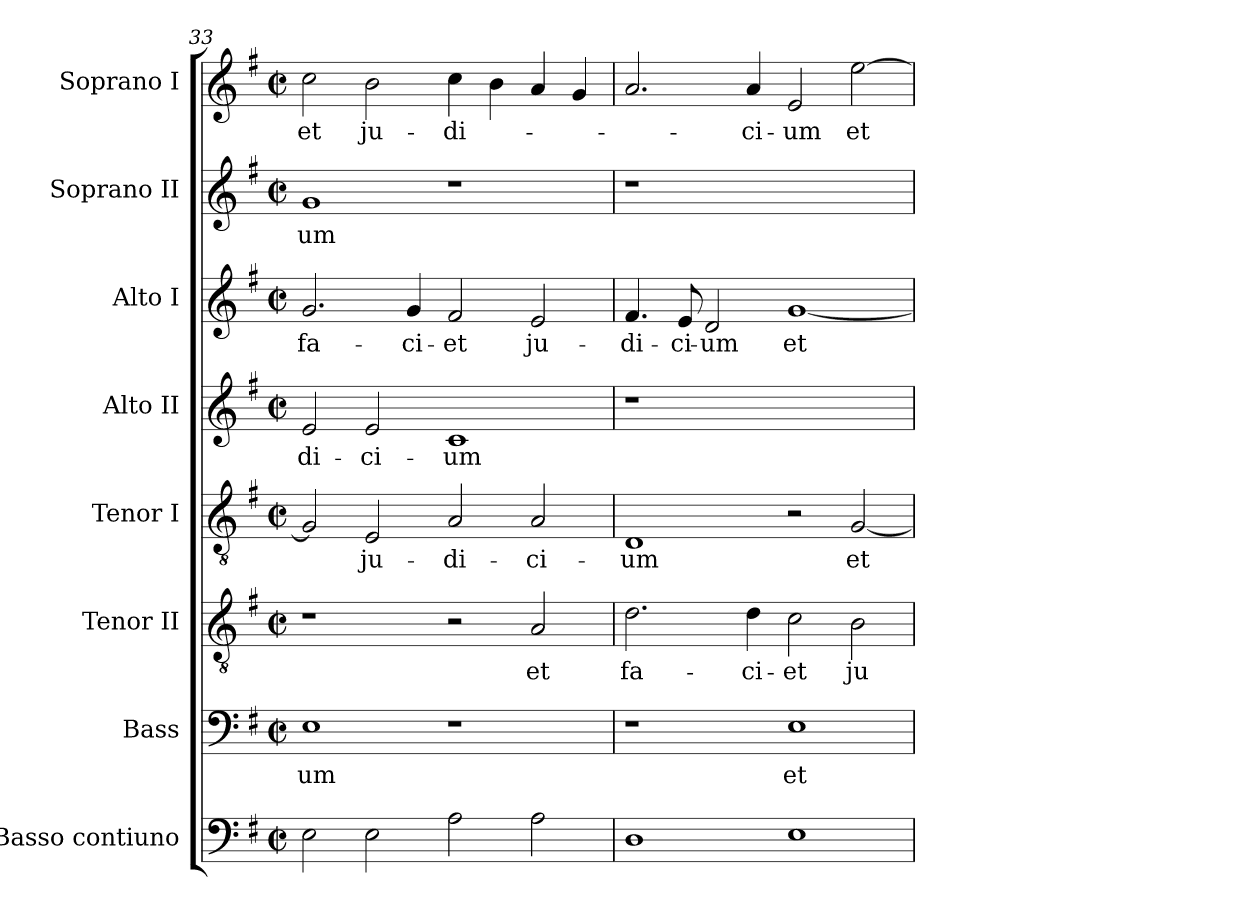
**kern	**kern	**text	**kern	**text	**kern	**text	**kern	**text	**kern	**text	**kern	**text	**kern	**text
*part8	*part7	*part7	*part6	*part6	*part5	*part5	*part4	*part4	*part3	*part3	*part2	*part2	*part1	*part1
*staff8	*staff7	*staff7	*staff6	*staff6	*staff5	*staff5	*staff4	*staff4	*staff3	*staff3	*staff2	*staff2	*staff1	*staff1
*I"Basso contiuno	*I"Bass	*	*I"Tenor II	*	*I"Tenor I	*	*I"Alto II	*	*I"Alto I	*	*I"Soprano II	*	*I"Soprano I	*
*	*I'B	*	*	*	*I'T	*	*	*	*I'A	*	*	*	*	*
!!LO:PB:g=z
*clefF4	*clefF4	*	*clefGv2	*	*clefGv2	*	*clefG2	*	*clefG2	*	*clefG2	*	*clefG2	*
*k[f#]	*k[f#]	*	*k[f#]	*	*k[f#]	*	*k[f#]	*	*k[f#]	*	*k[f#]	*	*k[f#]	*
*G:	*G:	*	*G:	*	*G:	*	*G:	*	*G:	*	*G:	*	*G:	*
*M2/2	*M2/2	*	*M2/2	*	*M2/2	*	*M2/2	*	*M2/2	*	*M2/2	*	*M2/2	*
*met(c|)	*met(c|)	*	*met(c|)	*	*met(c|)	*	*met(c|)	*	*met(c|)	*	*met(c|)	*	*met(c|)	*
=33	=33	=33	=33	=33	=33	=33	=33	=33	=33	=33	=33	=33	=33	=33
!	!	!LO:LY:b:color=#000000	!	!	!	!	!	!	!	!	!	!	!	!
!	!	!	!	!	!	!	!	!LO:LY:b:color=#000000	!	!	!	!	!	!
!	!	!	!	!	!	!	!	!	!	!LO:LY:b:color=#000000	!	!	!	!
!	!	!	!	!	!	!	!	!	!	!	!	!LO:LY:b:color=#000000	!	!
!	!	!	!	!	!	!	!	!	!	!	!	!	!	!LO:LY:b:color=#000000
2Ei\	1Ei	-um	1r	.	2Gi/]	.	2ei/	-di-	2.gi/	fa-	1gi	-um	2cci\	-et
!	!	!	!	!	!	!LO:LY:b:color=#000000	!	!	!	!	!	!	!	!
!	!	!	!	!	!	!	!	!LO:LY:b:color=#000000	!	!	!	!	!	!
!	!	!	!	!	!	!	!	!	!	!	!	!	!	!LO:LY:b:color=#000000
2Ei\	.	.	.	.	2Ei/	ju-	2ei/	-ci-	.	.	.	.	2bi\	ju-
!	!	!	!	!	!	!	!	!	!	!LO:LY:b:color=#000000	!	!	!	!
.	.	.	.	.	.	.	.	.	4gi/	-ci-	.	.	.	.
!	!	!	!	!	!	!LO:LY:b:color=#000000	!	!	!	!	!	!	!	!
!	!	!	!	!	!	!	!	!LO:LY:b:color=#000000	!	!	!	!	!	!
!	!	!	!	!	!	!	!	!	!	!LO:LY:b:color=#000000	!	!	!	!
!	!	!	!	!	!	!	!	!	!	!	!	!	!	!LO:LY:b:color=#000000
2Ai\	1r	.	2r	.	2Ai/	-di-	1ci	-um	2f#i/	-et	1r	.	4cci\	-di-
.	.	.	.	.	.	.	.	.	.	.	.	.	4bi\	.
!	!	!	!	!LO:LY:b:color=#000000	!	!	!	!	!	!	!	!	!	!
!	!	!	!	!	!	!LO:LY:b:color=#000000	!	!	!	!	!	!	!	!
!	!	!	!	!	!	!	!	!	!	!LO:LY:b:color=#000000	!	!	!	!
2Ai\	.	.	2Ai/	et	2Ai/	-ci-	.	.	2ei/	ju-	.	.	4ai/	.
.	.	.	.	.	.	.	.	.	.	.	.	.	4gi/	.
=34	=34	=34	=34	=34	=34	=34	=34	=34	=34	=34	=34	=34	=34	=34
!	!	!	!	!LO:LY:b:color=#000000	!	!	!	!	!	!	!	!	!	!
!	!	!	!	!	!	!LO:LY:b:color=#000000	!LO:N:vis=1	!	!	!	!	!	!	!
!	!	!	!	!	!	!	!	!	!	!LO:LY:b:color=#000000	!LO:N:vis=1	!	!	!
1Di	1r	.	2.di\	fa-	1Di	-um	1r	.	4.f#i/	-di-	1r	.	2.ai/	.
!	!	!	!	!	!	!	!	!	!	!LO:LY:b:color=#000000	!	!	!	!
.	.	.	.	.	.	.	.	.	8ei/	-ci-	.	.	.	.
!	!	!	!	!	!	!	!	!	!	!LO:LY:b:color=#000000	!	!	!	!
.	.	.	.	.	.	.	.	.	2di/	-um	.	.	.	.
!	!	!	!	!LO:LY:b:color=#000000	!	!	!	!	!	!	!	!	!	!
!	!	!	!	!	!	!	!	!	!	!	!	!	!	!LO:LY:b:color=#000000
.	.	.	4di\	-ci-	.	.	.	.	.	.	.	.	4ai/	-ci-
!	!	!LO:LY:b:color=#000000	!	!	!	!	!	!	!	!	!	!	!	!
!	!	!	!	!LO:LY:b:color=#000000	!	!	!	!	!	!	!	!	!	!
!	!	!	!	!	!	!	!	!	!	!LO:LY:b:color=#000000	!	!	!	!
!	!	!	!	!	!	!	!	!	!	!	!	!	!	!LO:LY:b:color=#000000
1Ei	1Ei	et	2ci\	-et	2r	.	1ryy	.	[<1gi	et	1ryy	.	2ei/	-um
!	!	!	!	!LO:LY:b:color=#000000	!	!	!	!	!	!	!	!	!	!
!	!	!	!	!	!	!LO:LY:b:color=#000000	!	!	!	!	!	!	!	!
!	!	!	!	!	!	!	!	!	!	!	!	!	!	!LO:LY:b:color=#000000
.	.	.	2Bi\	ju-	[<2Gi/	et	.	.	.	.	.	.	[>2eei\	et
=	=	=	=	=	=	=	=	=	=	=	=	=	=	=
*-	*-	*-	*-	*-	*-	*-	*-	*-	*-	*-	*-	*-	*-	*-
